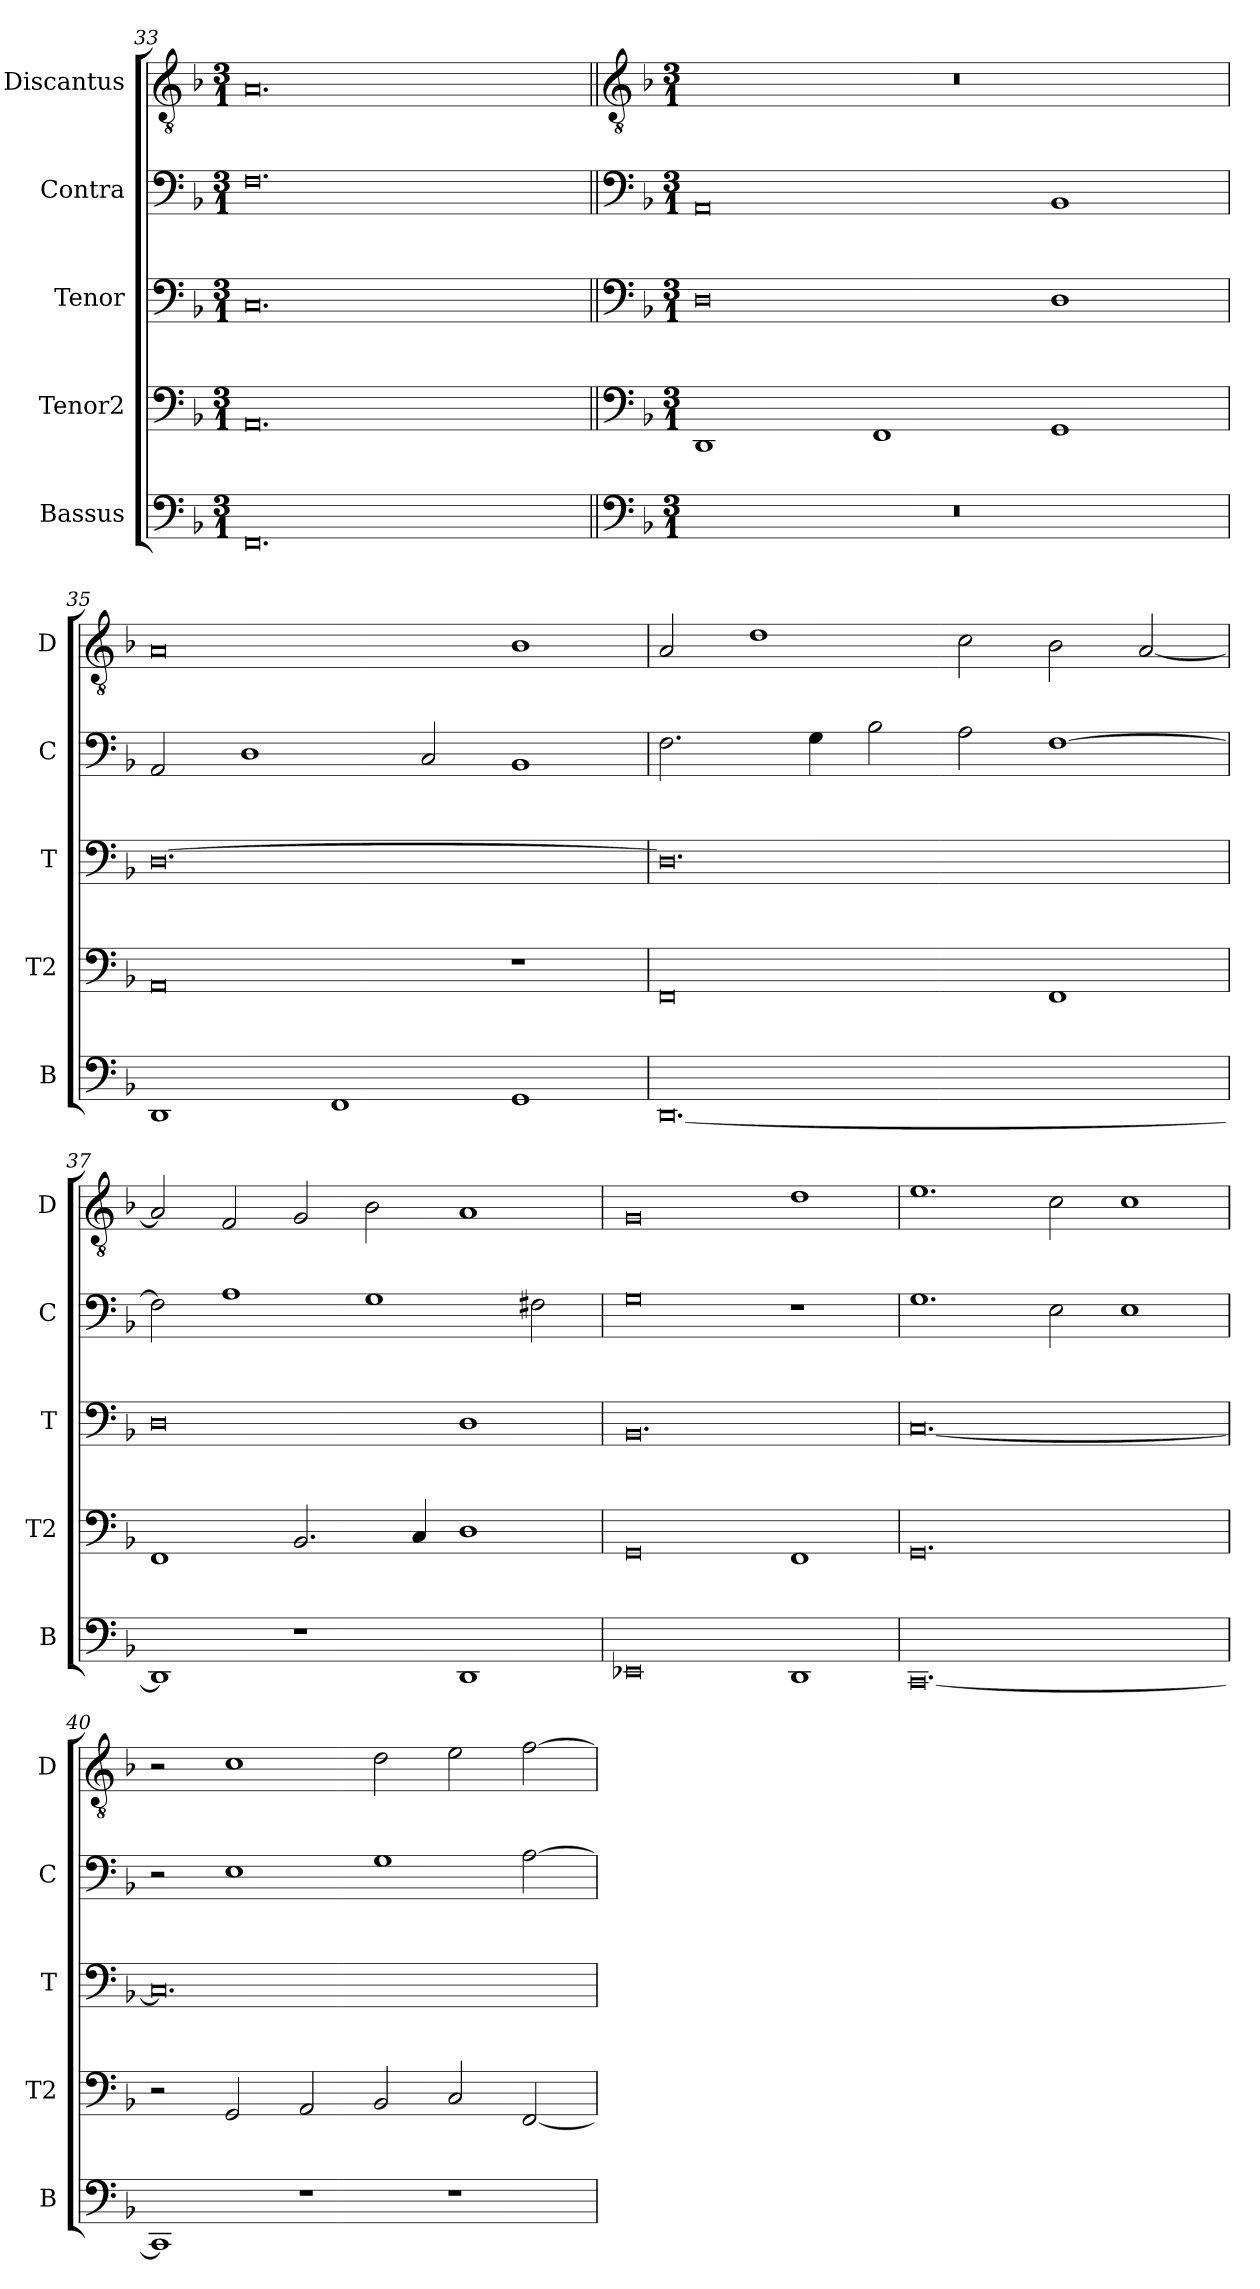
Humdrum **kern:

**kern	**kern	**kern	**kern	**kern
*part5	*part4	*part3	*part2	*part1
*staff5	*staff4	*staff3	*staff2	*staff1
*I"Bassus	*I"Tenor2	*I"Tenor	*I"Contra	*I"Discantus
*I'B	*I'T2	*I'T	*I'C	*I'D
*clefF4	*clefF4	*clefF4	*clefF4	*clefGv2
*k[b-]	*k[b-]	*k[b-]	*k[b-]	*k[b-]
*M3/1	*M3/1	*M3/1	*M3/1	*M3/1
=33	=33	=33	=33	=33
0.FF	0.AA	0.C	0.F	0.A
!!LO:LB:g=z
=34||	=34||	=34||	=34||	=34||
*clefF4	*clefF4	*clefF4	*clefF4	*clefGv2
*k[b-]	*k[b-]	*k[b-]	*k[b-]	*k[b-]
*M3/1	*M3/1	*M3/1	*M3/1	*M3/1
0.r	1DD	0D	0AA	0.r
.	1FF	.	.	.
.	1GG	1D	1BB-	.
=35	=35	=35	=35	=35
1DD	0AA	[0.D	2AA/	0A
.	.	.	1D	.
1FF	.	.	.	.
.	.	.	2C/	.
1GG	1r	.	1BB-	1B-
=36	=36	=36	=36	=36
[0.DD	0FF	0.D]	2.F\	2A/
.	.	.	.	1d
.	.	.	4G\	.
.	.	.	2B-\	.
.	.	.	2A\	2c\
.	1FF	.	[1F	2B-\
.	.	.	.	[2A/
=37	=37	=37	=37	=37
1DD]	1FF	0D	2F\]	2A/]
.	.	.	1A	2F/
1r	2.BB-/	.	.	2G/
.	.	.	1G	2B-\
.	4C/	.	.	.
1DD	1D	1D	.	1A
.	.	.	2F#X\	.
=38	=38	=38	=38	=38
0EE-X	0GG	0.BB-	0G	0G
1DD	1FF	.	1r	1d
=39	=39	=39	=39	=39
[0.CC	0.GG	[0.C	1.G	1.e
.	.	.	2E\	2c\
.	.	.	1E	1c
=40	=40	=40	=40	=40
1CC]	2r	0.C]	2r	2r
.	2GG/	.	1E	1c
1r	2AA/	.	.	.
.	2BB-/	.	1G	2d\
1r	2C/	.	.	2e\
.	[2FF/	.	[2A\	[2f\
=	=	=	=	=
*-	*-	*-	*-	*-
